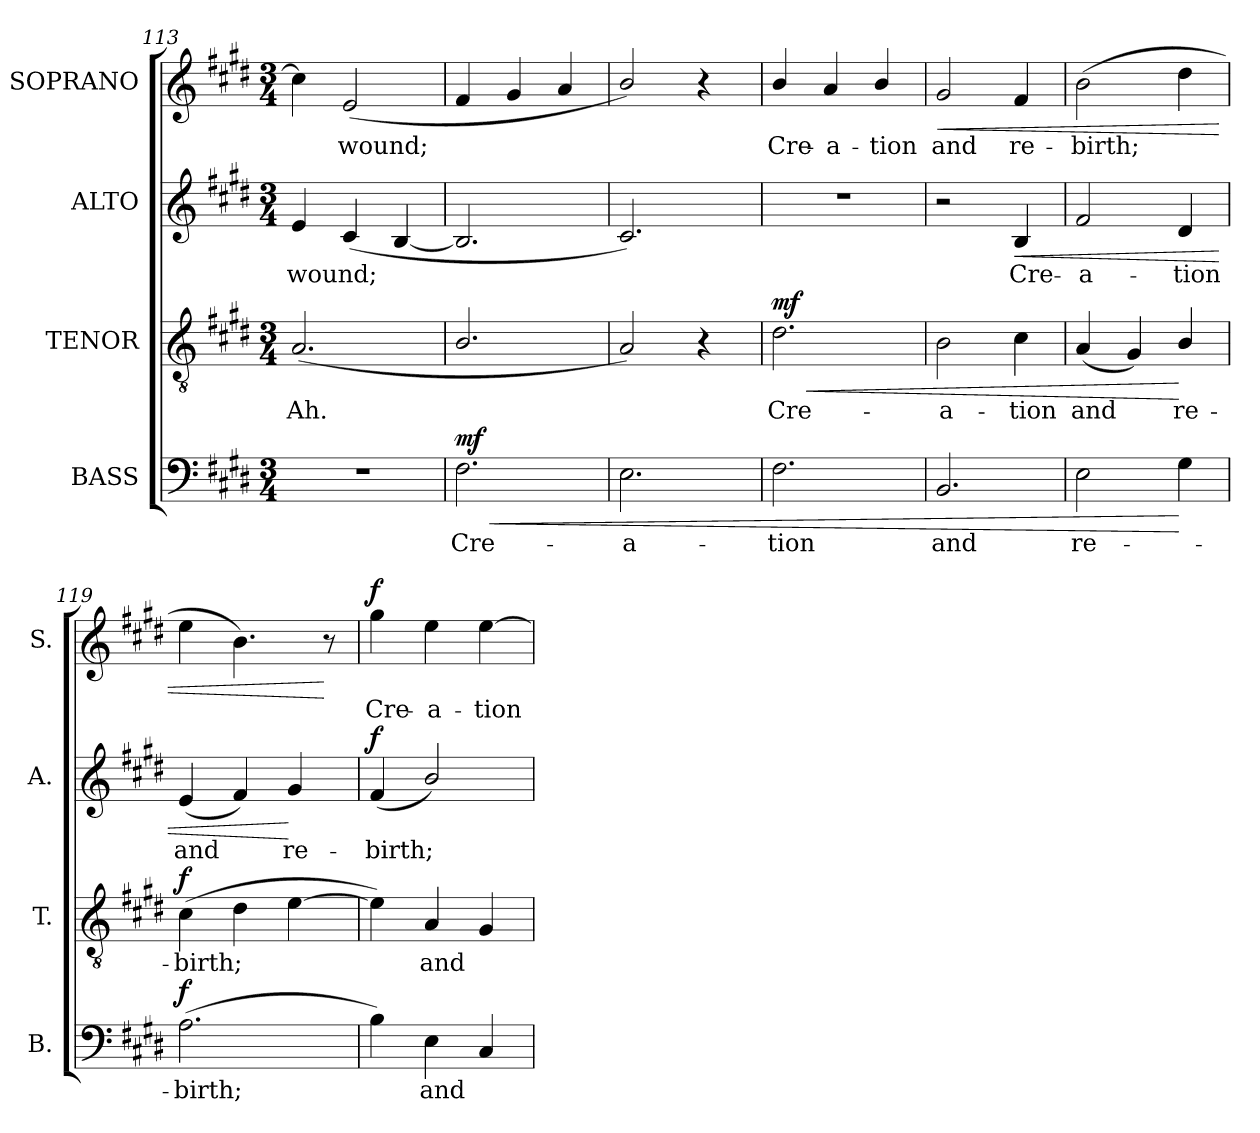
**kern	**text	**dynam	**kern	**text	**dynam	**kern	**text	**dynam	**kern	**text	**dynam
*part4	*part4	*part4	*part3	*part3	*part3	*part2	*part2	*part2	*part1	*part1	*part1
*staff4	*staff4	*staff4	*staff3	*staff3	*staff3	*staff2	*staff2	*staff2	*staff1	*staff1	*staff1
*I"BASS	*	*	*I"TENOR	*	*	*I"ALTO	*	*	*I"SOPRANO	*	*
*I'B.	*	*	*I'T.	*	*	*I'A.	*	*	*I'S.	*	*
*clefF4	*	*	*clefGv2	*	*	*clefG2	*	*	*clefG2	*	*
*	*	*	*ITrd7c12	*	*	*	*	*	*	*	*
*k[f#c#g#d#]	*	*	*k[f#c#g#d#]	*	*	*k[f#c#g#d#]	*	*	*k[f#c#g#d#]	*	*
*E:	*	*	*E:	*	*	*E:	*	*	*E:	*	*
*M3/4	*	*	*M3/4	*	*	*M3/4	*	*	*M3/4	*	*
=113	=113	=113	=113	=113	=113	=113	=113	=113	=113	=113	=113
!LO:N:vis=1	!	!	!	!	!	!	!	!	!	!	!
!	!	!	!	!LO:LY:b:color=#000000	!	!	!	!	!	!	!
!	!	!	!	!	!	!	!LO:LY:b:color=#000000	!	!	!	!
2.r	.	.	(2.AAi/	Ah.	.	4ei/	-wound;	.	4cc#i\]	.	.
!	!	!	!	!	!	!	!	!	!	!LO:LY:b:color=#000000	!
.	.	.	.	.	.	(4c#i/	.	.	(2ei/	-wound;	.
.	.	.	.	.	.	[4Bi/	.	.	.	.	.
=114	=114	=114	=114	=114	=114	=114	=114	=114	=114	=114	=114
!	!LO:LY:b:color=#000000	!LO:HP:b	!	!	!	!	!	!	!	!	!
2.F#i\	Cre-	< mf	2.BBi/	.	.	2.Bi/]	.	.	4f#i/	.	.
.	.	.	.	.	.	.	.	.	4g#i/	.	.
.	.	.	.	.	.	.	.	.	4ai/	.	.
!!LO:LB:g=z
=115	=115	=115	=115	=115	=115	=115	=115	=115	=115	=115	=115
!	!LO:LY:b:color=#000000	!	!	!	!	!	!	!	!	!	!
2.Ei\	-a-	.	2AAi/)	.	.	2.c#i/)	.	.	2bi/)	.	.
.	.	.	4r	.	.	.	.	.	4r	.	.
=116	=116	=116	=116	=116	=116	=116	=116	=116	=116	=116	=116
!	!LO:LY:b:color=#000000	!	!	!	!	!	!	!	!	!	!
!	!	!	!	!LO:LY:b:color=#000000	!LO:HP:b	!LO:N:vis=1	!	!	!	!	!
!	!	!	!	!	!	!	!	!	!	!LO:LY:b:color=#000000	!
2.F#i\	-tion	.	2.D#i\	Cre-	< mf	2.r	.	.	4bi/	Cre-	.
!	!	!	!	!	!	!	!	!	!	!LO:LY:b:color=#000000	!
.	.	.	.	.	.	.	.	.	4ai/	-a-	.
!	!	!	!	!	!	!	!	!	!	!LO:LY:b:color=#000000	!
.	.	.	.	.	.	.	.	.	4bi/	-tion	.
=117	=117	=117	=117	=117	=117	=117	=117	=117	=117	=117	=117
!	!LO:LY:b:color=#000000	!	!	!	!	!	!	!	!	!	!
!	!	!	!	!LO:LY:b:color=#000000	!	!	!	!	!	!	!
!	!	!	!	!	!	!	!	!	!	!LO:LY:b:color=#000000	!LO:HP:b
2.BBi/	and	.	2BBi\	-a-	.	2r	.	.	2g#i/	and	<
!	!	!	!	!LO:LY:b:color=#000000	!	!	!	!	!	!	!
!	!	!	!	!	!	!	!LO:LY:b:color=#000000	!LO:HP:b	!	!	!
!	!	!	!	!	!	!	!	!	!	!LO:LY:b:color=#000000	!
.	.	.	4C#i\	-tion	.	4Bi/	Cre-	<	4f#i/	re-	.
=118	=118	=118	=118	=118	=118	=118	=118	=118	=118	=118	=118
!	!LO:LY:b:color=#000000	!	!	!	!	!	!	!	!	!	!
!	!	!	!	!LO:LY:b:color=#000000	!	!	!	!	!	!	!
!	!	!	!	!	!	!	!LO:LY:b:color=#000000	!	!	!	!
!	!	!	!	!	!	!	!	!	!	!LO:LY:b:color=#000000	!
2Ei\	re-	.	(4AAi/	and	.	2f#i/	-a-	.	(2bi\	-birth;	.
.	.	.	4GG#i/)	.	.	.	.	.	.	.	.
!	!	!	!	!LO:LY:b:color=#000000	!	!	!	!	!	!	!
!	!	!	!	!	!	!	!LO:LY:b:color=#000000	!	!	!	!
4G#i\	.	[	4BBi/	re-	[	4d#i/	-tion	.	4dd#i\	.	.
=119	=119	=119	=119	=119	=119	=119	=119	=119	=119	=119	=119
!	!LO:LY:b:color=#000000	!	!	!	!	!	!	!	!	!	!
!	!	!	!	!LO:LY:b:color=#000000	!	!	!	!	!	!	!
!	!	!	!	!	!	!	!LO:LY:b:color=#000000	!	!	!	!
(2.Ai\	-birth;	f	(4C#i\	-birth;	f	(4ei/	and	.	4eei\	.	.
.	.	.	4D#i\	.	.	4f#i/)	.	.	4.bi\)	.	.
!	!	!	!	!	!	!	!LO:LY:b:color=#000000	!	!	!	!
.	.	.	[4Ei\	.	.	4g#i/	re-	[	.	.	.
.	.	.	.	.	.	.	.	.	8r	.	[
=120	=120	=120	=120	=120	=120	=120	=120	=120	=120	=120	=120
!	!	!	!	!	!	!	!LO:LY:b:color=#000000	!	!	!	!
!	!	!	!	!	!	!	!	!	!	!LO:LY:b:color=#000000	!
4Bi\)	.	.	4Ei\])	.	.	(4f#i/	-birth;	f	4gg#i\	Cre-	f
!	!LO:LY:b:color=#000000	!	!	!	!	!	!	!	!	!	!
!	!	!	!	!LO:LY:b:color=#000000	!	!	!	!	!	!	!
!	!	!	!	!	!	!	!	!	!	!LO:LY:b:color=#000000	!
4Ei\	and	.	4AAi/	and	.	2bi/)	.	.	4eei\	-a-	.
!	!	!	!	!	!	!	!	!	!	!LO:LY:b:color=#000000	!
4C#i/	.	.	4GG#i/	.	.	.	.	.	[4eei\	-tion	.
=	=	=	=	=	=	=	=	=	=	=	=
*-	*-	*-	*-	*-	*-	*-	*-	*-	*-	*-	*-
